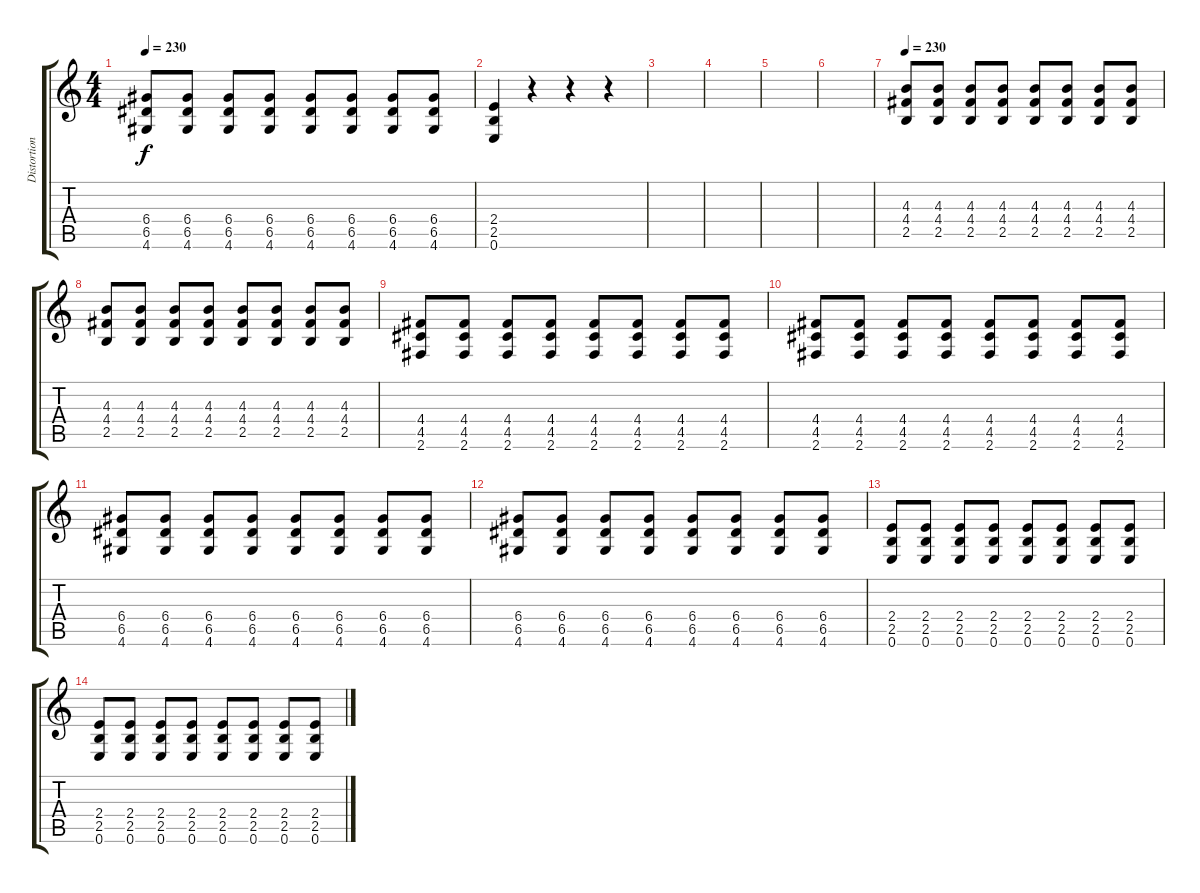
\track ("Distortion Guitar 2" "Distortion") {instrument distortionguitar}
\staff {score tabs}
\tuning (E4 B3 G3 D3 A2 E2) {hide}
\ts (4 4)
\tempo 230
\clef g2
\ks c
(6.4 6.5 4.6).8{dy f} (6.4 6.5 4.6).8 (6.4 6.5 4.6).8 (6.4 6.5 4.6).8 (6.4 6.5 4.6).8 (6.4 6.5 4.6).8 (6.4 6.5 4.6).8 (6.4 6.5 4.6).8 |
(2.4 2.5 0.6).4 r.4 r.4 r.4 |
|
|
|
|
\tempo 230
(4.3 4.4 2.5).8 (4.3 4.4 2.5).8 (4.3 4.4 2.5).8 (4.3 4.4 2.5).8 (4.3 4.4 2.5).8 (4.3 4.4 2.5).8 (4.3 4.4 2.5).8 (4.3 4.4 2.5).8 |
(4.3 4.4 2.5).8 (4.3 4.4 2.5).8 (4.3 4.4 2.5).8 (4.3 4.4 2.5).8 (4.3 4.4 2.5).8 (4.3 4.4 2.5).8 (4.3 4.4 2.5).8 (4.3 4.4 2.5).8 |
(4.4 4.5 2.6).8 (4.4 4.5 2.6).8 (4.4 4.5 2.6).8 (4.4 4.5 2.6).8 (4.4 4.5 2.6).8 (4.4 4.5 2.6).8 (4.4 4.5 2.6).8 (4.4 4.5 2.6).8 |
(4.4 4.5 2.6).8 (4.4 4.5 2.6).8 (4.4 4.5 2.6).8 (4.4 4.5 2.6).8 (4.4 4.5 2.6).8 (4.4 4.5 2.6).8 (4.4 4.5 2.6).8 (4.4 4.5 2.6).8 |
(6.4 6.5 4.6).8 (6.4 6.5 4.6).8 (6.4 6.5 4.6).8 (6.4 6.5 4.6).8 (6.4 6.5 4.6).8 (6.4 6.5 4.6).8 (6.4 6.5 4.6).8 (6.4 6.5 4.6).8 |
(6.4 6.5 4.6).8 (6.4 6.5 4.6).8 (6.4 6.5 4.6).8 (6.4 6.5 4.6).8 (6.4 6.5 4.6).8 (6.4 6.5 4.6).8 (6.4 6.5 4.6).8 (6.4 6.5 4.6).8 |
(2.4 2.5 0.6).8 (2.4 2.5 0.6).8 (2.4 2.5 0.6).8 (2.4 2.5 0.6).8 (2.4 2.5 0.6).8 (2.4 2.5 0.6).8 (2.4 2.5 0.6).8 (2.4 2.5 0.6).8 |
(2.4 2.5 0.6).8 (2.4 2.5 0.6).8 (2.4 2.5 0.6).8 (2.4 2.5 0.6).8 (2.4 2.5 0.6).8 (2.4 2.5 0.6).8 (2.4 2.5 0.6).8 (2.4 2.5 0.6).8
